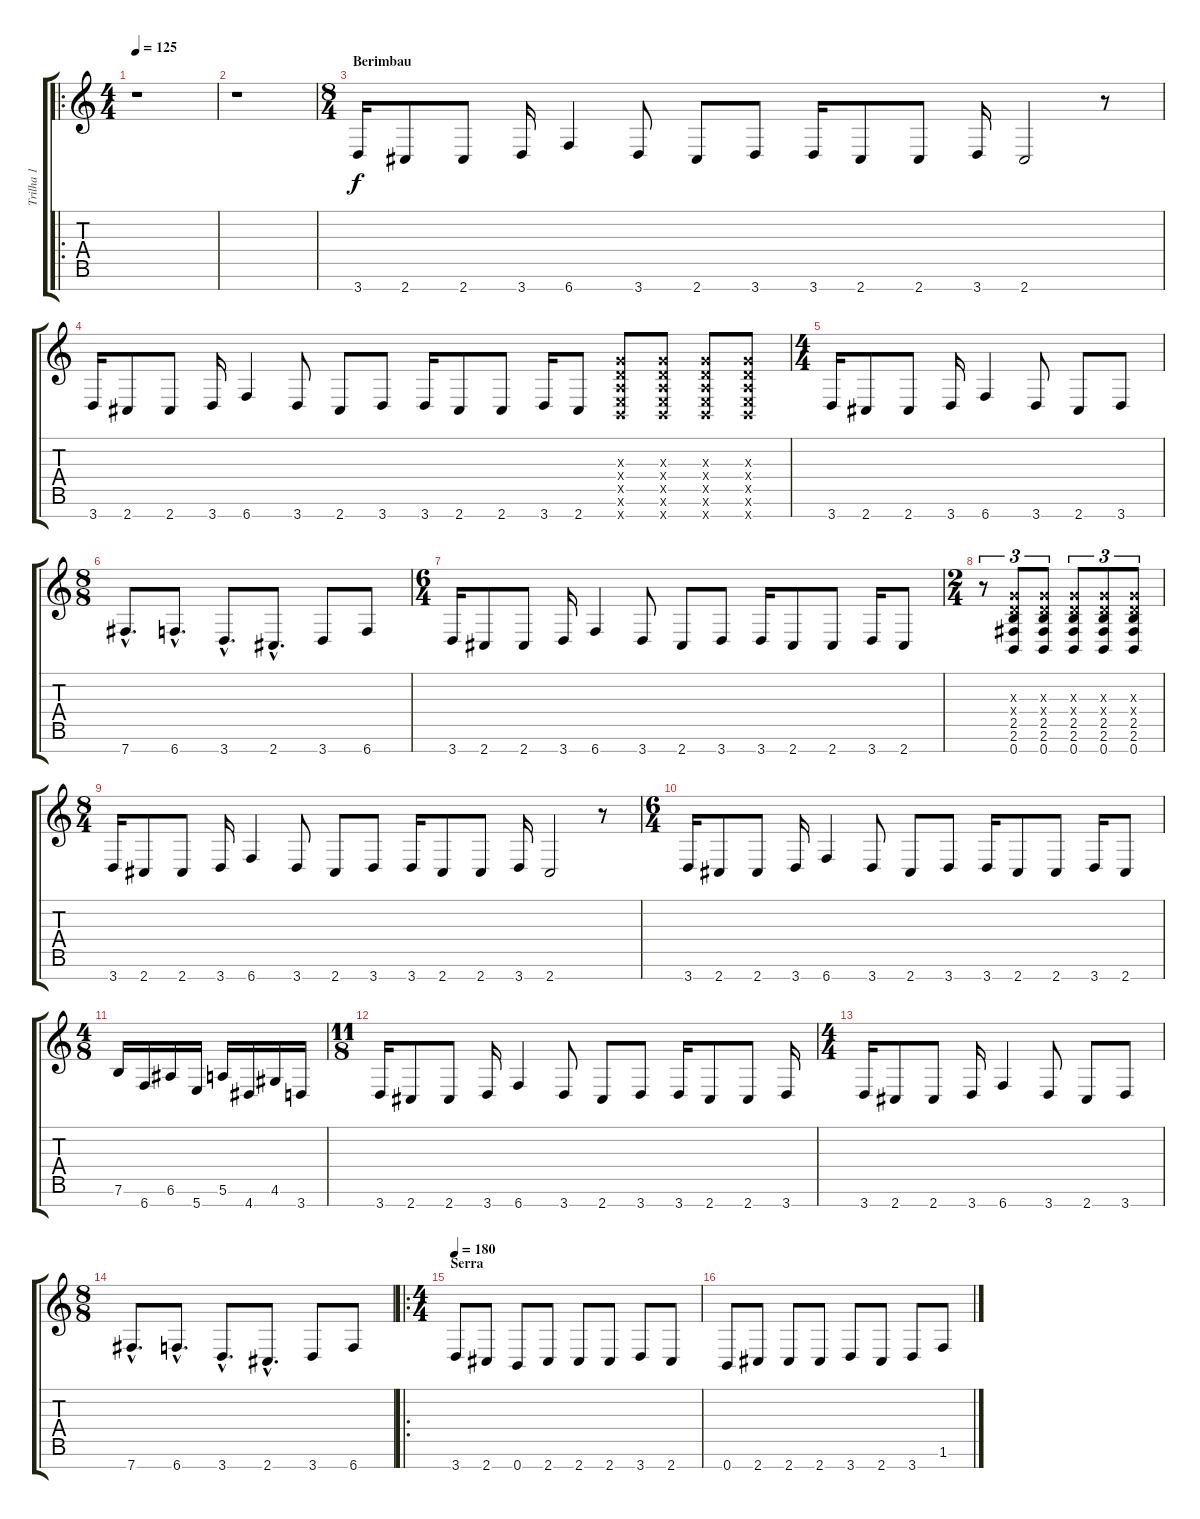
\track ("Trilha 1" "Trilha 1") {instrument distortionguitar}
\staff {score tabs}
\tuning (E4 B3 G3 D3 A2 E2 B1) {hide}
\ro
\ts (4 4)
\tempo 125
\tempo 115
\tempo 125
\clef g2
\ks c
r.1{dy f instrument distortionguitar} |
r.1 |
\ts (8 4)
\section ("" "Berimbau")
3.7.16 2.7.8 2.7.8 3.7.16 6.7.4 3.7.8 2.7.8 3.7.8 3.7.16 2.7.8 2.7.8 3.7.16 2.7.2 r.8 |
3.7.16 2.7.8 2.7.8 3.7.16 6.7.4 3.7.8 2.7.8 3.7.8 3.7.16 2.7.8 2.7.8 3.7.16 2.7.8 (0.3{x} 0.4{x} 0.5{x} 0.6{x} 0.7{x}).8 (0.3{x} 0.4{x} 0.5{x} 0.6{x} 0.7{x}).8 (0.3{x} 0.4{x} 0.5{x} 0.6{x} 0.7{x}).8 (0.3{x} 0.4{x} 0.5{x} 0.6{x} 0.7{x}).8 |
\ts (4 4)
3.7.16 2.7.8 2.7.8 3.7.16 6.7.4 3.7.8 2.7.8 3.7.8 |
\ts (8 8)
7.7{hac}.8{d} 6.7{hac}.8{d} 3.7{hac}.8{d} 2.7{hac}.8{d} 3.7.8 6.7.8 |
\ts (6 4)
3.7.16 2.7.8 2.7.8 3.7.16 6.7.4 3.7.8 2.7.8 3.7.8 3.7.16 2.7.8 2.7.8 3.7.16 2.7.8 |
\ts (2 4)
r.8{tu (3 2)} (0.3{x} 0.4{x} 2.5 2.6 0.7).8{tu (3 2)} (0.3{x} 0.4{x} 2.5 2.6 0.7).8{tu (3 2)} (0.3{x} 0.4{x} 2.5 2.6 0.7).8{tu (3 2)} (0.3{x} 0.4{x} 2.5 2.6 0.7).8{tu (3 2)} (0.3{x} 0.4{x} 2.5 2.6 0.7).8{tu (3 2)} |
\ts (8 4)
3.7.16 2.7.8 2.7.8 3.7.16 6.7.4 3.7.8 2.7.8 3.7.8 3.7.16 2.7.8 2.7.8 3.7.16 2.7.2 r.8 |
\ts (6 4)
3.7.16 2.7.8 2.7.8 3.7.16 6.7.4 3.7.8 2.7.8 3.7.8 3.7.16 2.7.8 2.7.8 3.7.16 2.7.8 |
\ts (4 8)
7.6.16 6.7.16 6.6.16 5.7.16 5.6.16 4.7.16 4.6.16 3.7.16 |
\ts (11 8)
3.7.16 2.7.8 2.7.8 3.7.16 6.7.4 3.7.8 2.7.8 3.7.8 3.7.16 2.7.8 2.7.8 3.7.16 |
\ts (4 4)
3.7.16 2.7.8 2.7.8 3.7.16 6.7.4 3.7.8 2.7.8 3.7.8 |
\ts (8 8)
7.7{hac}.8{d} 6.7{hac}.8{d} 3.7{hac}.8{d} 2.7{hac}.8{d} 3.7.8 6.7.8 |
\ro
\ts (4 4)
\section ("" "Serra")
\tempo 180
3.7.8 2.7.8 0.7.8 2.7.8 2.7.8 2.7.8 3.7.8 2.7.8 |
0.7.8 2.7.8 2.7.8 2.7.8 3.7.8 2.7.8 3.7.8 1.6.8
